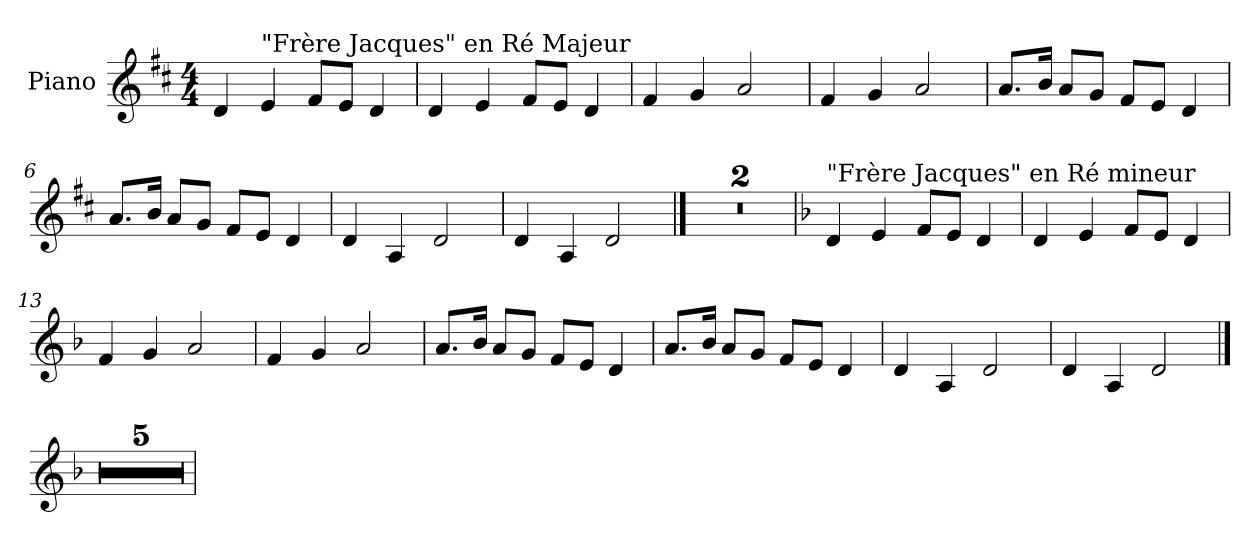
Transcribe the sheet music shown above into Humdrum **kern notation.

**kern
*part1
*staff1
*I"Piano
*I'Pno.
*clefG2
*k[f#c#]
*M4/4
*MM60
=1
4d/
!LO:TX:a:t="Frère Jacques" en Ré Majeur
4e/
8f#i/L
8e/J
4d/
=2
4d/
4e/
8f#i/L
8e/J
4d/
=3
4f#i/
4g/
2a/
=4
4f#i/
4g/
2a/
=5
8.a/L
16bj/Jk
8a/L
8g/J
8f#i/L
8e/J
4d/
=6
8.a/L
16bj/Jk
8a/L
8g/J
8f#Z/L
8e/J
4d/
=7
4d/
4A/
2d/
!!LO:LB:g=z
=8
4d/
4A/
2d/
==9
1r
=10
1r
=11
*k[b-]
!LO:TX:a:t="Frère Jacques" en Ré mineur
4d/
4e/
8fZ/L
8e/J
4d/
=12
4d/
4e/
8fZ/L
8e/J
4d/
=13
4fZ/
4g/
2a/
=14
4fZ/
4g/
2a/
=15
8.a/L
16b-j/Jk
8a/L
8g/J
8fZ/L
8e/J
4d/
!!LO:LB:g=z
=16
8.a/L
16b-j/Jk
8a/L
8g/J
8fZ/L
8e/J
4d/
=17
4d/
4A/
2d/
=18
4d/
4A/
2d/
==19
1r
=20
1r
=21
1r
=22
1r
=23
1r
=
*-
